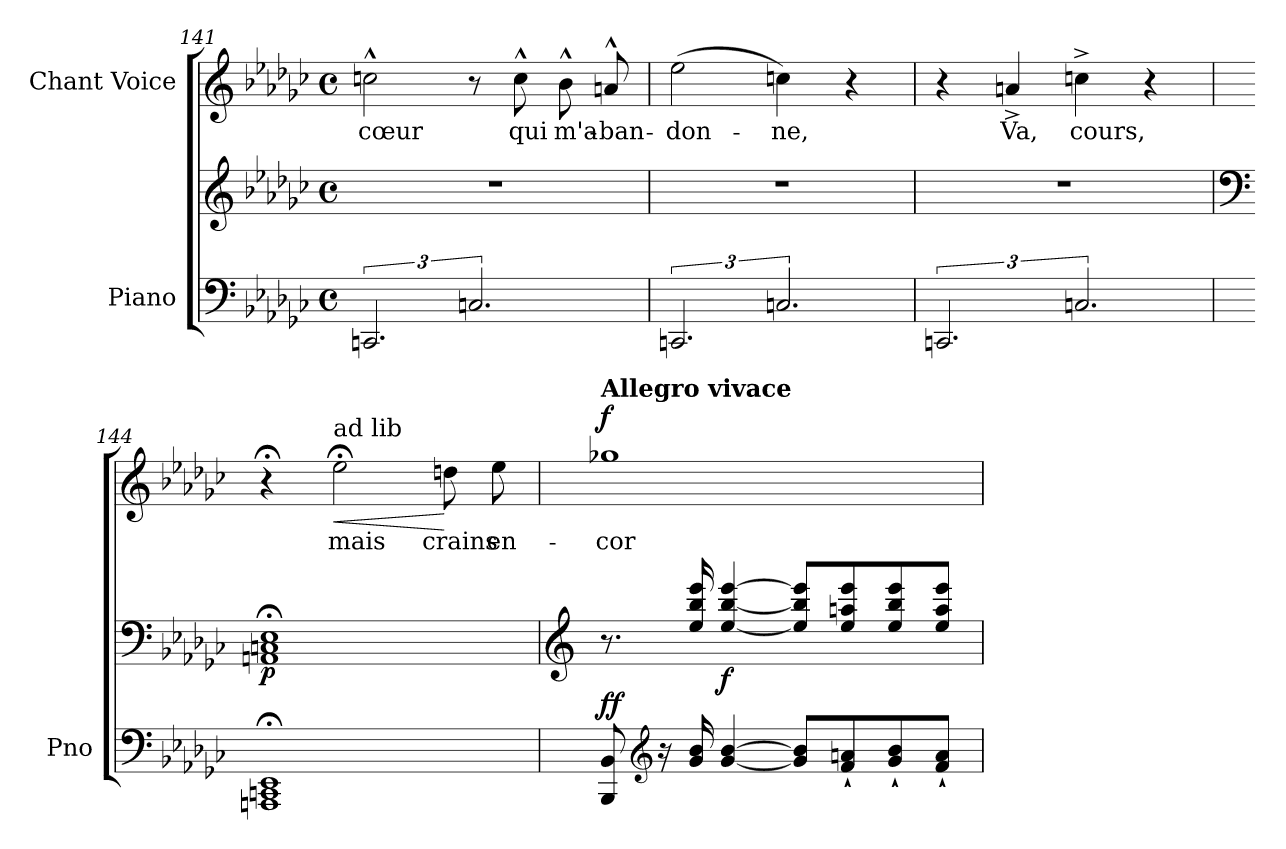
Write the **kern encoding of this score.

**kern	**kern	**dynam	**kern	**text	**dynam
*part2	*part2	*part2	*part1	*part1	*part1
*staff3	*staff2	*staff2/3	*staff1	*staff1	*staff1
*I"Piano	*	*	*I"Chant Voice	*	*
*I'Pno	*	*	*	*	*
*clefF4	*clefG2	*	*clefG2	*	*
*k[b-e-a-d-g-c-]	*k[b-e-a-d-g-c-]	*	*k[b-e-a-d-g-c-]	*	*
*M4/4	*M4/4	*	*M4/4	*	*
*met(c)	*met(c)	*	*met(c)	*	*
=141	=141	=141	=141	=141	=141
!	!	!	!	!LO:LY:b	!
3.CCn	1r	.	2ccn^^\	cœur	.
3.Cn	.	.	8r	.	.
!	!	!	!	!LO:LY:b	!
.	.	.	8cc^^\	qui	.
!	!	!	!	!LO:LY:b	!
.	.	.	8b-^^\	m'a-	.
!	!	!	!	!LO:LY:b	!
.	.	.	8an^^/	-ban-	.
=142	=142	=142	=142	=142	=142
!	!	!	!	!LO:LY:b	!
3.CCn	1r	.	(>2ee-\	-don-	.
!	!	!	!	!LO:LY:b	!
3.Cn	.	.	4ccn\)	-ne,	.
.	.	.	4r	.	.
=143	=143	=143	=143	=143	=143
3.CCn	1r	.	4r	.	.
!	!	!	!	!LO:LY:b	!
.	.	.	4an^/	Va,	.
!	!	!	!	!LO:LY:b	!
3.Cn	.	.	4ccn^\	cours,	.
.	.	.	4r	.	.
!!LO:LB:g=z
=144	=144	=144	=144	=144	=144
*	*clefF4	*	*	*	*
!	!	!LO:DY:b	!	!	!
1AAAn;< 1CCn;< 1EE-;<	1AAn;< 1Cn;< 1E-;<	p	4r;<	.	.
!	!	!	!LO:TX:a:t=ad lib	!	!
!	!	!	!	!LO:LY:b	!LO:HP:b
.	.	.	2ee-;<\	mais	<
!	!	!	!	!LO:LY:b	!
.	.	.	8ddn\	crains	[
!	!	!	!	!LO:LY:b	!
.	.	.	8ee-\	en-	.
=145	=145	=145	=145	=145	=145
*	*clefG2	*	*	*	*
!	!	!	!LO:TX:a:B:t=Allegro vivace	!	!
!	!	!LO:DY:a=2	!	!LO:LY:b	!LO:DY:a
8BBB-/ 8BB-/	8.r	ff	1gg-X	-cor	f
*clefG2	*	*	*	*	*
16r	.	.	.	.	.
16g-/ 16b-/	16ee-/ 16bb-/ 16eee-/	.	.	.	.
!	!	!LO:DY:b	!	!	!
[4g-/ [4b-/	[4ee-/ [4bb-/ [4eee-/	f	.	.	.
8g-/] 8b-/]L	8ee-/] 8bb-/] 8eee-/]L	.	.	.	.
8f/` 8an/`	8ee-/ 8aan/ 8eee-/	.	.	.	.
8g-/` 8b-/`	8ee-/ 8bb-/ 8eee-/	.	.	.	.
8f/` 8a/`J	8ee-/ 8aa/ 8eee-/J	.	.	.	.
=	=	=	=	=	=
*-	*-	*-	*-	*-	*-
